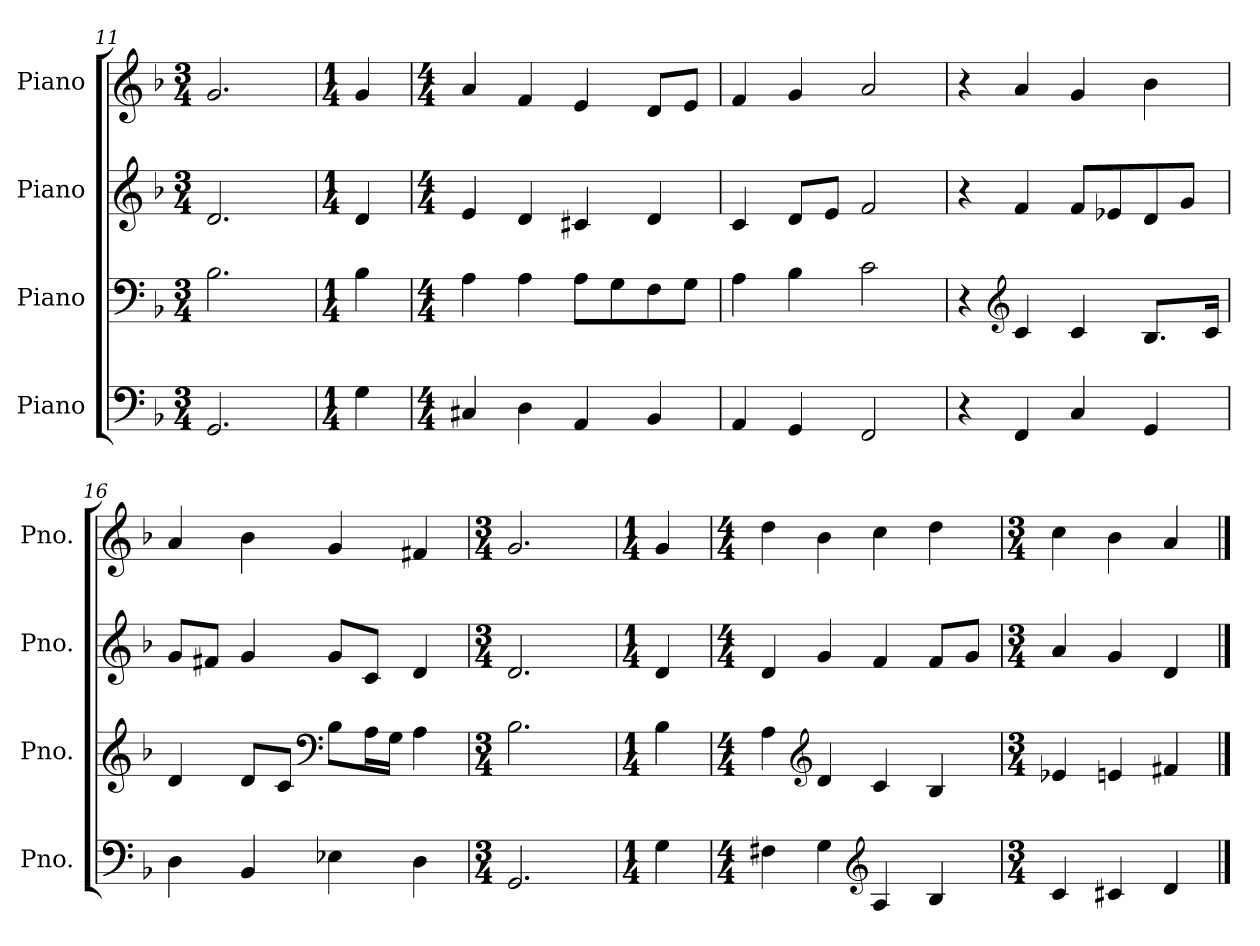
**kern	**kern	**kern	**kern
*part4	*part3	*part2	*part1
*staff4	*staff3	*staff2	*staff1
*I"Piano	*I"Piano	*I"Piano	*I"Piano
*I'Pno.	*I'Pno.	*I'Pno.	*I'Pno.
*clefF4	*clefF4	*clefG2	*clefG2
*k[b-]	*k[b-]	*k[b-]	*k[b-]
*M3/4	*M3/4	*M3/4	*M3/4
=11	=11	=11	=11
2.GG/	2.B-\	2.d/	2.g/
!!LO:LB:g=z
=12	=12	=12	=12
*M1/4	*M1/4	*M1/4	*M1/4
4G\	4B-\	4d/	4g/
=13	=13	=13	=13
*M4/4	*M4/4	*M4/4	*M4/4
4C#X/	4A\	4e/	4a/
4D\	4A\	4d/	4f/
4AA/	8A\L	4c#X/	4e/
.	8G\	.	.
4BB-/	8F\	4d/	8d/L
.	8G\J	.	8e/J
=14	=14	=14	=14
4AA/	4A\	4c/	4f/
4GG/	4B-\	8d/L	4g/
.	.	8e/J	.
2FF/	2c\	2f/	2a/
=15	=15	=15	=15
4r	4r	4r	4r
*	*clefG2	*	*
4FF/	4c/	4f/	4a/
4C/	4c/	8f/L	4g/
.	.	8e-X/	.
4GG/	8.B-/L	8d/	4b-\
.	.	8g/J	.
.	16c/Jk	.	.
=16	=16	=16	=16
4D\	4d/	8g/L	4a/
.	.	8f#X/J	.
4BB-/	8d/L	4g/	4b-\
.	8c/J	.	.
*	*clefF4	*	*
4E-X\	8B-\L	8g/L	4g/
.	16A\L	8c/J	.
.	16G\JJ	.	.
4D\	4A\	4d/	4f#X/
=17	=17	=17	=17
*M3/4	*M3/4	*M3/4	*M3/4
2.GG/	2.B-\	2.d/	2.g/
!!LO:PB:g=z
=18	=18	=18	=18
*M1/4	*M1/4	*M1/4	*M1/4
4G\	4B-\	4d/	4g/
=19	=19	=19	=19
*M4/4	*M4/4	*M4/4	*M4/4
4F#X\	4A\	4d/	4dd\
*	*clefG2	*	*
4G\	4d/	4g/	4b-\
*clefG2	*	*	*
4A/	4c/	4f/	4cc\
4B-/	4B-/	8f/L	4dd\
.	.	8g/J	.
=20	=20	=20	=20
*M3/4	*M3/4	*M3/4	*M3/4
4c/	4e-X/	4a/	4cc\
4c#X/	4en/	4g/	4b-\
4d/	4f#X/	4d/	4a/
==	==	==	==
*-	*-	*-	*-
